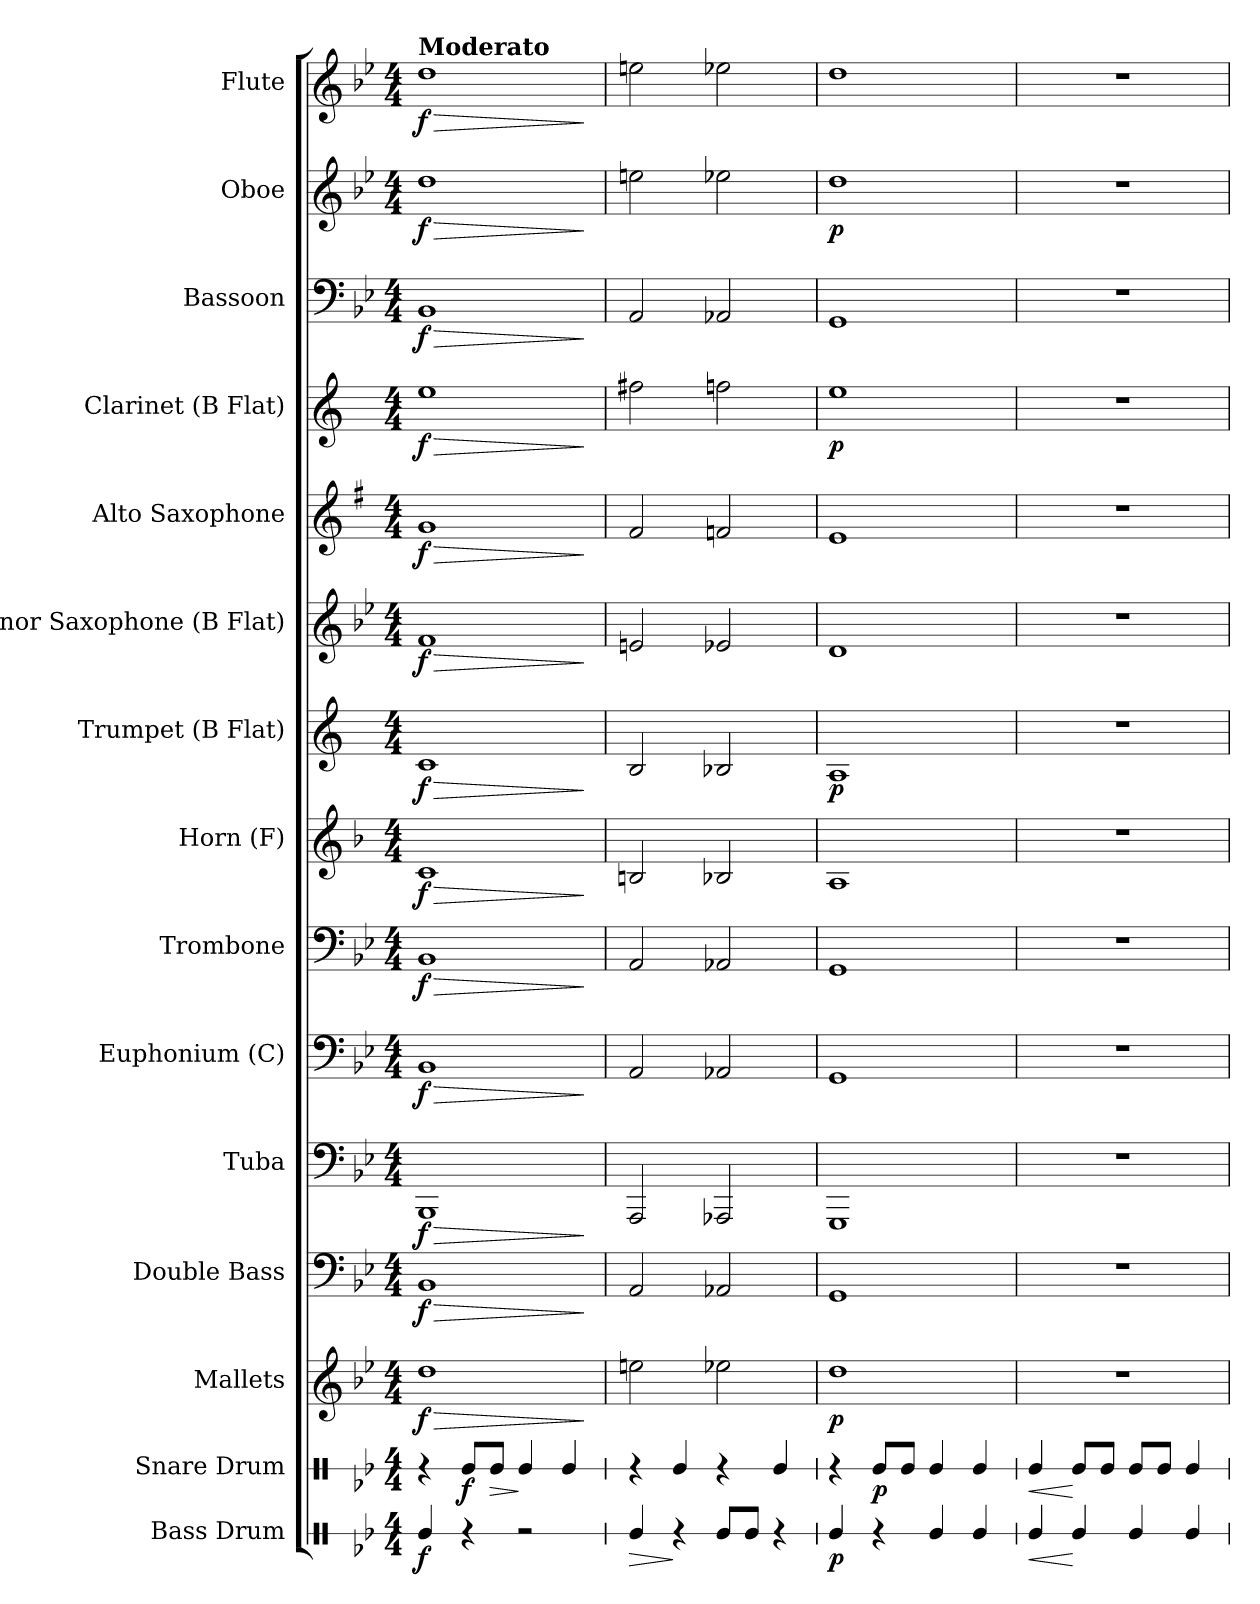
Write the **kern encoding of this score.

**kern	**dynam	**kern	**dynam	**kern	**dynam	**kern	**dynam	**kern	**dynam	**kern	**dynam	**kern	**dynam	**kern	**dynam	**kern	**dynam	**kern	**dynam	**kern	**dynam	**kern	**dynam	**kern	**dynam	**kern	**dynam	**kern	**dynam
*part15	*part15	*part14	*part14	*part13	*part13	*part12	*part12	*part11	*part11	*part10	*part10	*part9	*part9	*part8	*part8	*part7	*part7	*part6	*part6	*part5	*part5	*part4	*part4	*part3	*part3	*part2	*part2	*part1	*part1
*staff15	*staff15	*staff14	*staff14	*staff13	*staff13	*staff12	*staff12	*staff11	*staff11	*staff10	*staff10	*staff9	*staff9	*staff8	*staff8	*staff7	*staff7	*staff6	*staff6	*staff5	*staff5	*staff4	*staff4	*staff3	*staff3	*staff2	*staff2	*staff1	*staff1
*I"Bass Drum	*	*I"Snare Drum	*	*I"Mallets	*	*I"Double Bass	*	*I"Tuba	*	*I"Euphonium (C)	*	*I"Trombone	*	*I"Horn (F)	*	*I"Trumpet (B Flat)	*	*I"Tenor Saxophone (B Flat)	*	*I"Alto Saxophone	*	*I"Clarinet (B Flat)	*	*I"Bassoon	*	*I"Oboe	*	*I"Flute	*
*stria1	*	*stria1	*	*	*	*	*	*	*	*	*	*	*	*	*	*	*	*	*	*	*	*	*	*	*	*	*	*	*
*clefX	*	*clefX	*	*clefG2	*	*clefF4	*	*clefF4	*	*clefF4	*	*clefF4	*	*clefG2	*	*clefG2	*	*clefG2	*	*clefG2	*	*clefG2	*	*clefF4	*	*clefG2	*	*clefG2	*
*	*	*	*	*ITrd-14c-24	*	*ITrd7c12	*	*	*	*	*	*	*	*ITrd4c7	*	*ITrd1c2	*	*ITrd8c14	*	*ITrd5c9	*	*ITrd1c2	*	*	*	*	*	*	*
*k[b-e-]	*	*k[b-e-]	*	*k[b-e-]	*	*k[b-e-]	*	*k[b-e-]	*	*k[b-e-]	*	*k[b-e-]	*	*k[b-e-]	*	*k[b-e-]	*	*k[b-e-]	*	*k[b-e-]	*	*k[b-e-]	*	*k[b-e-]	*	*k[b-e-]	*	*k[b-e-]	*
*B-:	*	*B-:	*	*B-:	*	*B-:	*	*B-:	*	*B-:	*	*B-:	*	*B-:	*	*B-:	*	*B-:	*	*B-:	*	*B-:	*	*B-:	*	*B-:	*	*B-:	*
*M4/4	*	*M4/4	*	*M4/4	*	*M4/4	*	*M4/4	*	*M4/4	*	*M4/4	*	*M4/4	*	*M4/4	*	*M4/4	*	*M4/4	*	*M4/4	*	*M4/4	*	*M4/4	*	*M4/4	*
*MM96	*	*MM96	*	*MM96	*	*MM96	*	*MM96	*	*MM96	*	*MM96	*	*MM96	*	*MM96	*	*MM96	*	*MM96	*	*MM96	*	*MM96	*	*MM96	*	*MM96	*
=1	=1	=1	=1	=1	=1	=1	=1	=1	=1	=1	=1	=1	=1	=1	=1	=1	=1	=1	=1	=1	=1	=1	=1	=1	=1	=1	=1	=1	=1
!	!	!	!	!	!	!	!	!	!	!	!	!	!	!	!	!	!	!	!	!	!	!	!	!	!	!	!	!LO:TX:a:B:t=Moderato	!
!	!LO:DY:b	!	!	!	!LO:HP:b	!	!LO:HP:b	!	!LO:HP:b	!	!LO:HP:b	!	!LO:HP:b	!	!LO:HP:b	!	!LO:HP:b	!	!LO:HP:b	!	!LO:HP:b	!	!LO:HP:b	!	!LO:HP:b	!	!LO:HP:b	!	!LO:HP:b
!	!	!	!	!	!LO:DY:n=1:b	!	!LO:DY:n=1:b	!	!LO:DY:n=1:b	!	!LO:DY:n=1:b	!	!LO:DY:n=1:b	!	!LO:DY:n=1:b	!	!LO:DY:n=1:b	!	!LO:DY:n=1:b	!	!LO:DY:n=1:b	!	!LO:DY:n=1:b	!	!LO:DY:n=1:b	!	!LO:DY:n=1:b	!	!LO:DY:n=1:b
4Re/	f	4r	.	1dddd\	> f	1BBB-/	> f	1BBB-/	> f	1BB-/	> f	1BB-/	> f	1F/	> f	1B-/	> f	1F/	> f	1B-/	> f	1dd\	> f	1BB-/	> f	1dd\	> f	1dd\	> f
!	!	!	!LO:DY:b	!	!	!	!	!	!	!	!	!	!	!	!	!	!	!	!	!	!	!	!	!	!	!	!	!	!
4r	.	8Re/L	f	.	.	.	.	.	.	.	.	.	.	.	.	.	.	.	.	.	.	.	.	.	.	.	.	.	.
!	!	!	!LO:HP:b	!	!	!	!	!	!	!	!	!	!	!	!	!	!	!	!	!	!	!	!	!	!	!	!	!	!
.	.	8Re/J	>	.	.	.	.	.	.	.	.	.	.	.	.	.	.	.	.	.	.	.	.	.	.	.	.	.	.
2r	.	4Re/	]	.	.	.	.	.	.	.	.	.	.	.	.	.	.	.	.	.	.	.	.	.	.	.	.	.	.
.	.	4Re/	.	.	.	.	.	.	.	.	.	.	.	.	.	.	.	.	.	.	.	.	.	.	.	.	.	.	.
.	.	.	.	.	]	.	]	.	]	.	]	.	]	.	]	.	]	.	]	.	]	.	]	.	]	.	]	.	]
=2	=2	=2	=2	=2	=2	=2	=2	=2	=2	=2	=2	=2	=2	=2	=2	=2	=2	=2	=2	=2	=2	=2	=2	=2	=2	=2	=2	=2	=2
!	!LO:HP:b	!	!	!	!	!	!	!	!	!	!	!	!	!	!	!	!	!	!	!	!	!	!	!	!	!	!	!	!
4Re/	>	4r	.	2eeeen\	.	2AAA/	.	2AAA/	.	2AA/	.	2AA/	.	2En/	.	2A/	.	2En/	.	2A/	.	2een\	.	2AA/	.	2een\	.	2een\	.
4r	]	4Re/	.	.	.	.	.	.	.	.	.	.	.	.	.	.	.	.	.	.	.	.	.	.	.	.	.	.	.
8Re/L	.	4r	.	2eeee-X\	.	2AAA-X/	.	2AAA-X/	.	2AA-X/	.	2AA-X/	.	2E-X/	.	2A-X/	.	2E-X/	.	2A-X/	.	2ee-X\	.	2AA-X/	.	2ee-X\	.	2ee-X\	.
8Re/J	.	.	.	.	.	.	.	.	.	.	.	.	.	.	.	.	.	.	.	.	.	.	.	.	.	.	.	.	.
4r	.	4Re/	.	.	.	.	.	.	.	.	.	.	.	.	.	.	.	.	.	.	.	.	.	.	.	.	.	.	.
=3	=3	=3	=3	=3	=3	=3	=3	=3	=3	=3	=3	=3	=3	=3	=3	=3	=3	=3	=3	=3	=3	=3	=3	=3	=3	=3	=3	=3	=3
!	!LO:DY:b	!	!	!	!LO:DY:b	!	!	!	!	!	!	!	!	!	!	!	!LO:DY:b	!	!	!	!	!	!LO:DY:b	!	!	!	!LO:DY:b	!	!
4Re/	p	4r	.	1dddd\	p	1GGG/	.	1GGG/	.	1GG/	.	1GG/	.	1D/	.	1G/	p	1D/	.	1G/	.	1dd\	p	1GG/	.	1dd\	p	1dd\	.
!	!	!	!LO:DY:b	!	!	!	!	!	!	!	!	!	!	!	!	!	!	!	!	!	!	!	!	!	!	!	!	!	!
4r	.	8Re/L	p	.	.	.	.	.	.	.	.	.	.	.	.	.	.	.	.	.	.	.	.	.	.	.	.	.	.
.	.	8Re/J	.	.	.	.	.	.	.	.	.	.	.	.	.	.	.	.	.	.	.	.	.	.	.	.	.	.	.
4Re/	.	4Re/	.	.	.	.	.	.	.	.	.	.	.	.	.	.	.	.	.	.	.	.	.	.	.	.	.	.	.
4Re/	.	4Re/	.	.	.	.	.	.	.	.	.	.	.	.	.	.	.	.	.	.	.	.	.	.	.	.	.	.	.
=4	=4	=4	=4	=4	=4	=4	=4	=4	=4	=4	=4	=4	=4	=4	=4	=4	=4	=4	=4	=4	=4	=4	=4	=4	=4	=4	=4	=4	=4
!	!LO:HP:b	!	!LO:HP:b	!	!	!	!	!	!	!	!	!	!	!	!	!	!	!	!	!	!	!	!	!	!	!	!	!	!
4Re/	<	4Re/	<	1r	.	1r	.	1r	.	1r	.	1r	.	1r	.	1r	.	1r	.	1r	.	1r	.	1r	.	1r	.	1r	.
4Re/	[	8Re/L	[	.	.	.	.	.	.	.	.	.	.	.	.	.	.	.	.	.	.	.	.	.	.	.	.	.	.
.	.	8Re/J	.	.	.	.	.	.	.	.	.	.	.	.	.	.	.	.	.	.	.	.	.	.	.	.	.	.	.
4Re/	.	8Re/L	.	.	.	.	.	.	.	.	.	.	.	.	.	.	.	.	.	.	.	.	.	.	.	.	.	.	.
.	.	8Re/J	.	.	.	.	.	.	.	.	.	.	.	.	.	.	.	.	.	.	.	.	.	.	.	.	.	.	.
4Re/	.	4Re/	.	.	.	.	.	.	.	.	.	.	.	.	.	.	.	.	.	.	.	.	.	.	.	.	.	.	.
=	=	=	=	=	=	=	=	=	=	=	=	=	=	=	=	=	=	=	=	=	=	=	=	=	=	=	=	=	=
*-	*-	*-	*-	*-	*-	*-	*-	*-	*-	*-	*-	*-	*-	*-	*-	*-	*-	*-	*-	*-	*-	*-	*-	*-	*-	*-	*-	*-	*-
